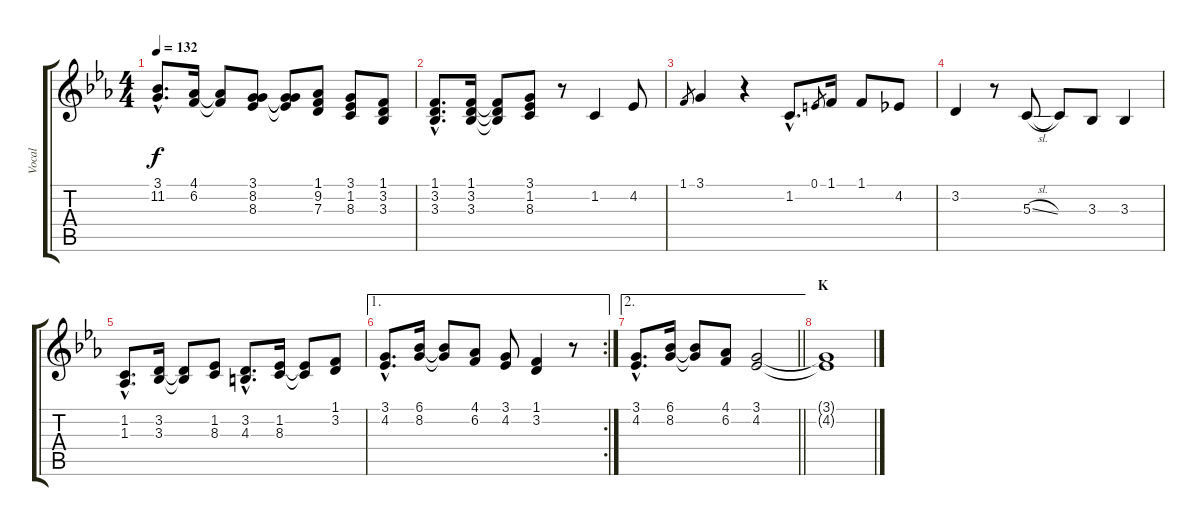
\track ("Vocal" "Vocal") {instrument sopranosax}
\staff {score tabs}
\tuning (E4 B3 G3 D3 A2 E2) {hide}
\ts (4 4)
\tempo 132
\clef g2
\ks eb
(3.1{hac} 11.2{hac}).8{d dy f} (4.1 6.2).16 (4.1{t} 6.2{t}).8 (3.1 8.2 8.3).8 (3.1{t} 8.2{t} 8.3{t}).8 (1.1 9.2 7.3).8 (3.1 1.2 8.3).8 (1.1 3.2 3.3).8 |
(1.1{hac} 3.2{hac} 3.3{hac}).8{d} (1.1 3.2 3.3).16 (1.1{t} 3.2{t} 3.3{t}).8 (3.1 1.2 8.3).8 r.8 1.2.4 4.2.8 |
1.1.8{gr} 3.1.4 r.4 1.2{hac}.8{d} 0.1.8{gr} 1.1.16 1.1.8 4.2.8 |
3.2.4 r.8 5.3{sl}.8 5.3{t}.8 3.3.8 3.3.4 |
(1.2{hac} 1.3{hac}).8{d} (3.2 3.3).16 (3.2{t} 3.3{t}).8 (1.2 8.3).8 (3.2{hac} 4.3{hac}).8{d} (1.2 8.3).16 (1.2{t} 8.3{t}).8 (1.1 3.2).8 |
\ae 1
\rc 2
(3.1{hac} 4.2{hac}).8{d} (6.1 8.2).16 (6.1{t} 8.2{t}).8 (4.1 6.2).8 (3.1 4.2).8 (1.1 3.2).4 r.8 |
\ae 2
\barLineRight lightlight
(3.1{hac} 4.2{hac}).8{d} (6.1 8.2).16 (6.1{t} 8.2{t}).8 (4.1 6.2).8 (3.1 4.2).2 |
\section ("" "K")
(3.1{t} 4.2{t}).1
